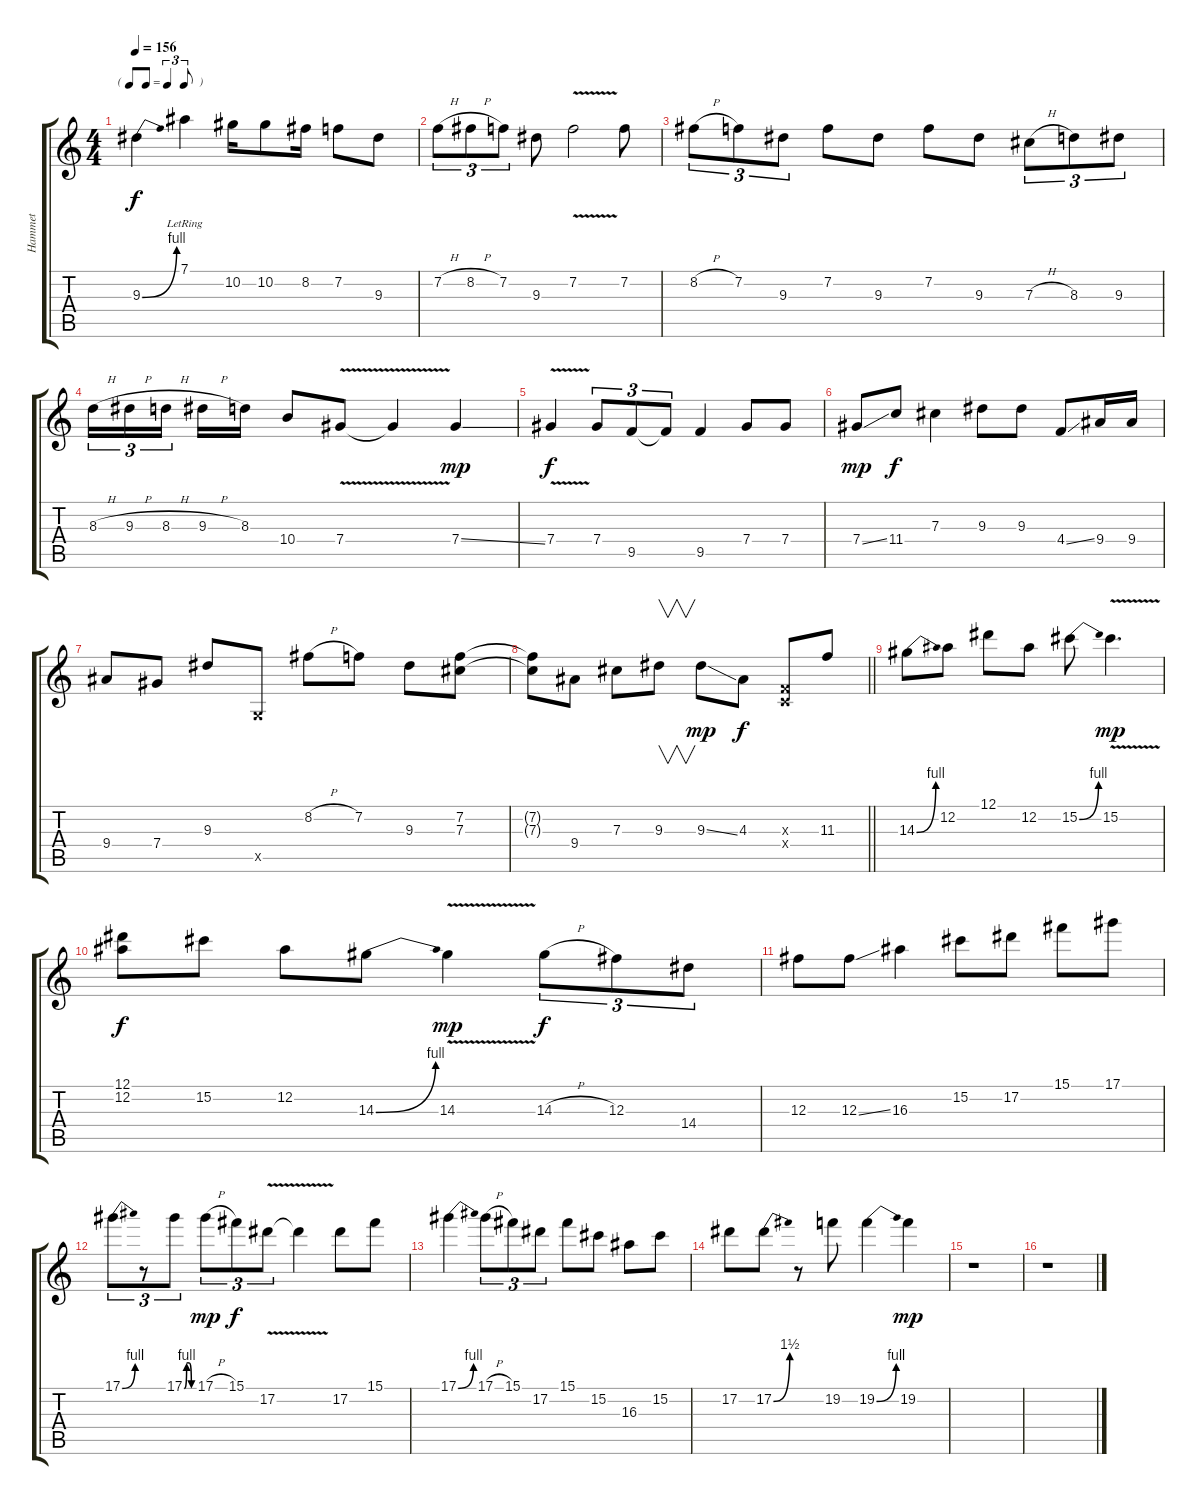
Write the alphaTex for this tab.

\track ("Hammet" "Hammet") {instrument distortionguitar}
\staff {score tabs}
\tuning (Eb4 Bb3 Gb3 Db3 Ab2 Eb2) {hide}
\ts (4 4)
\tf triplet8th
\tempo 156
\clef g2
\ks c
9.3{be (bend 0 0 60 4)}.4{dy f} 7.1{lr}.4 10.2.16 10.2.8 8.2.16 7.2.8 9.3.8 |
7.2{h}.8{tu (3 2)} 8.2{h}.8{tu (3 2)} 7.2.8{tu (3 2)} 9.3.8 7.2{v}.2 7.2.8 |
8.2{h}.8{tu (3 2)} 7.2.8{tu (3 2)} 9.3.8{tu (3 2)} 7.2.8 9.3.8 7.2.8 9.3.8 7.3{h}.8{tu (3 2)} 8.3.8{tu (3 2)} 9.3.8{tu (3 2)} |
8.3{h}.16{tu (3 2)} 9.3{h}.16{tu (3 2)} 8.3{h}.16{tu (3 2) beam splitsecondary} 9.3{h}.16 8.3.16 10.4.8 7.4{v}.8 7.4{t}.4 7.4{ss}.4{dy mp} |
7.4{v}.4{dy f} 7.4.8{tu (3 2)} 9.5.8{tu (3 2)} 9.5{t}.8{tu (3 2)} 9.5.4 7.4.8 7.4.8 |
7.4{ss}.8{dy mp} 11.4.8{dy f} 7.3.4 9.3.8 9.3.8 4.4{ss}.8 9.4.16 9.4.16 |
9.4.8 7.4.8 9.3.8 -1.5{x}.8 8.2{h}.8 7.2.8 9.3.8 (7.2 7.3).8 |
\barLineRight lightlight
(7.2{t} 7.3{t}).8 9.4.8 7.3.8 9.3.8{v} 9.3{ss}.8{dy mp} 4.3.8{dy f} (-1.3{x} -1.4{x}).8 11.3.8 |
\section ("" "")
14.3{be (bend 0 0 60 4)}.8 12.2.8 12.1.8 12.2.8 15.2{be (bend 0 0 60 4)}.8 15.2{v}.4{d dy mp} |
(12.1 12.2).8{dy f} 15.2.8 12.2.8 14.3{be (bend 0 0 60 4)}.8 14.3{v}.4{dy mp} 14.3{h}.8{tu (3 2) dy f} 12.3.8{tu (3 2)} 14.4.8{tu (3 2)} |
12.3.8 12.3{ss}.8 16.3.4 15.2.8 17.2.8 15.1.8 17.1.8 |
17.1{be (bend 0 0 60 4)}.8{tu (3 2)} r.8{tu (3 2)} 17.1{be (custom 0 0 15 4 30 4 45 0 60 0)}.8{tu (3 2)} 17.1{h}.8{tu (3 2) dy mp} 15.1.8{tu (3 2) dy f} 17.2{v}.8{tu (3 2)} 17.2{t}.4 17.2.8 15.1.8 |
17.1{be (bend 0 0 60 4)}.4 17.1{h}.8{tu (3 2)} 15.1.8{tu (3 2)} 17.2.8{tu (3 2)} 15.1.8 15.2.8 16.3.8 15.2.8 |
17.2.8 17.2{be (bend 0 0 60 6)}.8 r.8 19.2.8 19.2{be (bend 0 0 60 4)}.4 19.2.4{dy mp} |
r.1 |
r.1
